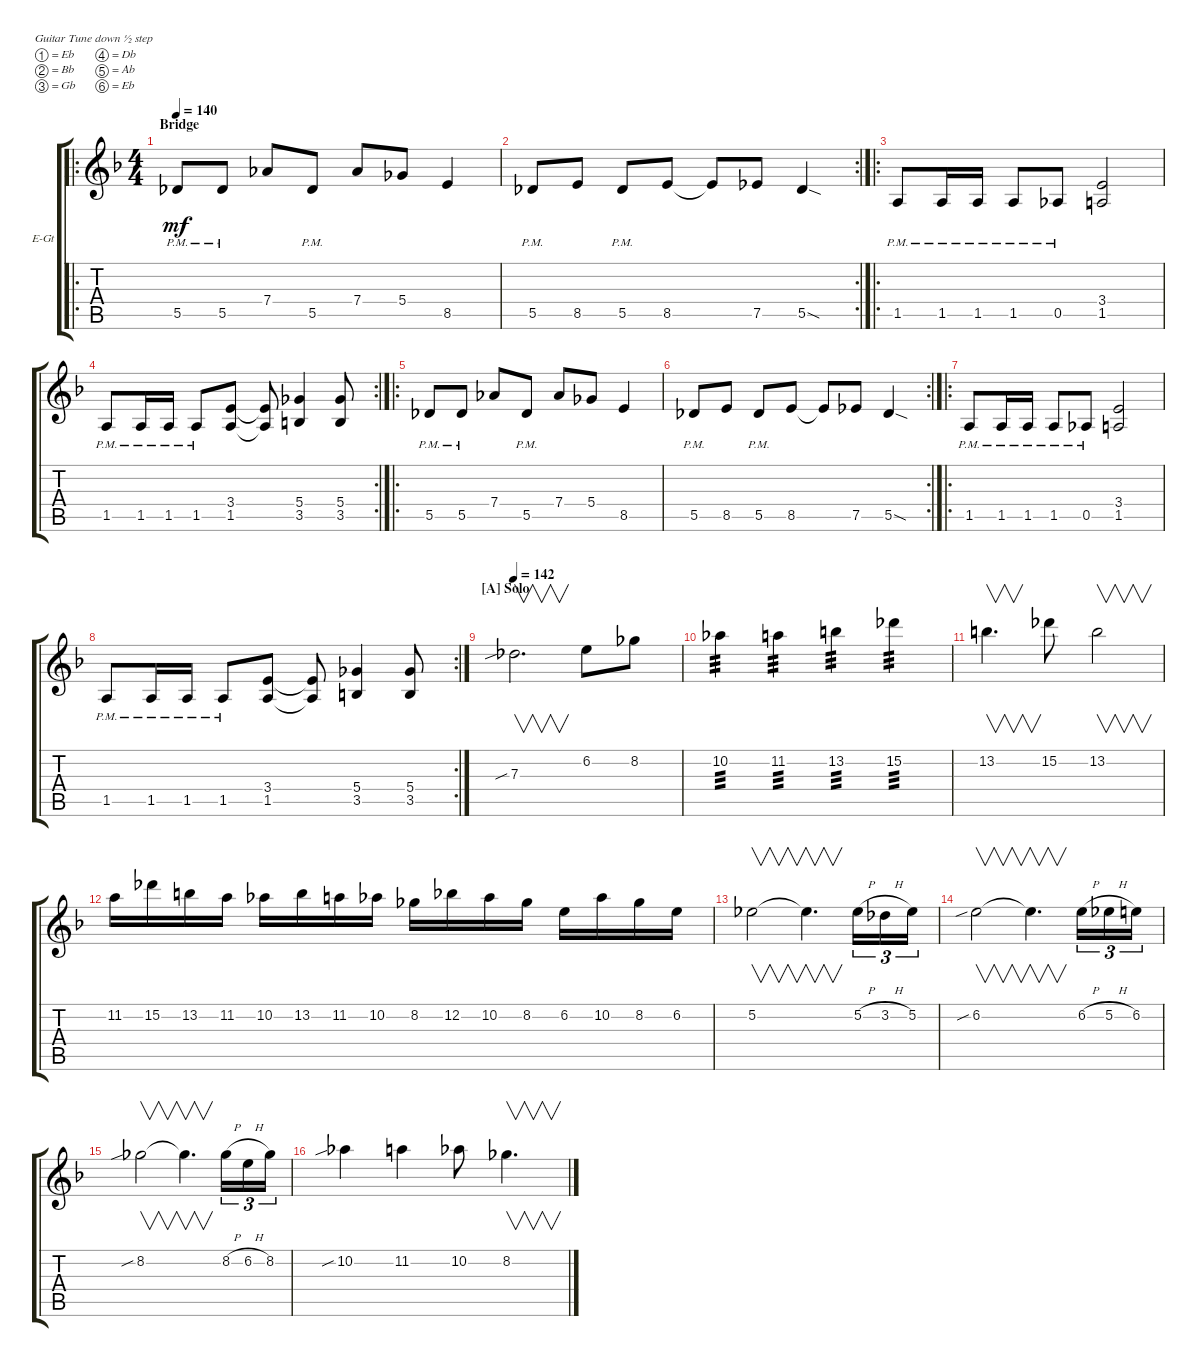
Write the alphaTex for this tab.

\defaultSystemsLayout 4
\bracketExtendMode groupsimilarinstruments
\firstSystemTrackNameOrientation horizontal
\otherSystemsTrackNameOrientation horizontal
\track ("Larry Lead" "E-Gt") {instrument distortionguitar}
\staff {score tabs}
\tuning (Eb4 Bb3 Gb3 Db3 Ab2 Eb2)
\ro
\ts (4 4)
\section ("" "Bridge")
\tempo 140
\clef g2
\ks f
5.5{pm}.8{dy mf} 5.5{pm}.8 7.4.8 5.5{pm}.8 7.4.8 5.4.8 8.5.4 |
\rc 2
5.5{pm}.8 8.5.8 5.5{pm}.8 8.5.8 8.5{t}.8 7.5.8 5.5{sod}.4 |
\ro
1.5{pm}.8 1.5{pm}.16 1.5{pm}.16 1.5{pm}.8 0.5{pm}.8 (3.4 1.5).2 |
\rc 2
1.5{pm}.8 1.5{pm}.16 1.5{pm}.16 1.5{pm}.8 (3.4 1.5).8 (3.4{t} 1.5{t}).8 (5.4 3.5).4 (5.4 3.5).8 |
\ro
5.5{pm}.8 5.5{pm}.8 7.4.8 5.5{pm}.8 7.4.8 5.4.8 8.5.4 |
\rc 2
5.5{pm}.8 8.5.8 5.5{pm}.8 8.5.8 8.5{t}.8 7.5.8 5.5{sod}.4 |
\ro
1.5{pm}.8 1.5{pm}.16 1.5{pm}.16 1.5{pm}.8 0.5{pm}.8 (3.4 1.5).2 |
\rc 2
1.5{pm}.8 1.5{pm}.16 1.5{pm}.16 1.5{pm}.8 (3.4 1.5).8 (3.4{t} 1.5{t}).8 (5.4 3.5).4 (5.4 3.5).8 |
\section ("A" "Solo")
\tempo 142
7.3{sib}.2{v d} 6.2.8 8.2.8 |
10.2.4{tp 3} 11.2.4{tp 3} 13.2.4{tp 3} 15.2.4{tp 3} |
13.2.4{v d} 15.2.8 13.2.2{v} |
11.2.16 15.2.16 13.2.16 11.2.16 10.2.16 13.2.16 11.2.16 10.2.16 8.2.16 12.2.16 10.2.16 8.2.16 6.2.16 10.2.16 8.2.16 6.2.16 |
5.2.2{v} 5.2{t}.4{v d} 5.2{h}.16{tu (3 2)} 3.2{h}.16{tu (3 2)} 5.2.16{tu (3 2)} |
6.2{sib}.2{v} 6.2{t}.4{v d} 6.2{h}.16{tu (3 2)} 5.2{h}.16{tu (3 2)} 6.2.16{tu (3 2)} |
8.2{sib}.2{v} 8.2{t}.4{v d} 8.2{h}.16{tu (3 2)} 6.2{h}.16{tu (3 2)} 8.2.16{tu (3 2)} |
10.2{sib}.4 11.2.4 10.2.8 8.2.4{v d}
